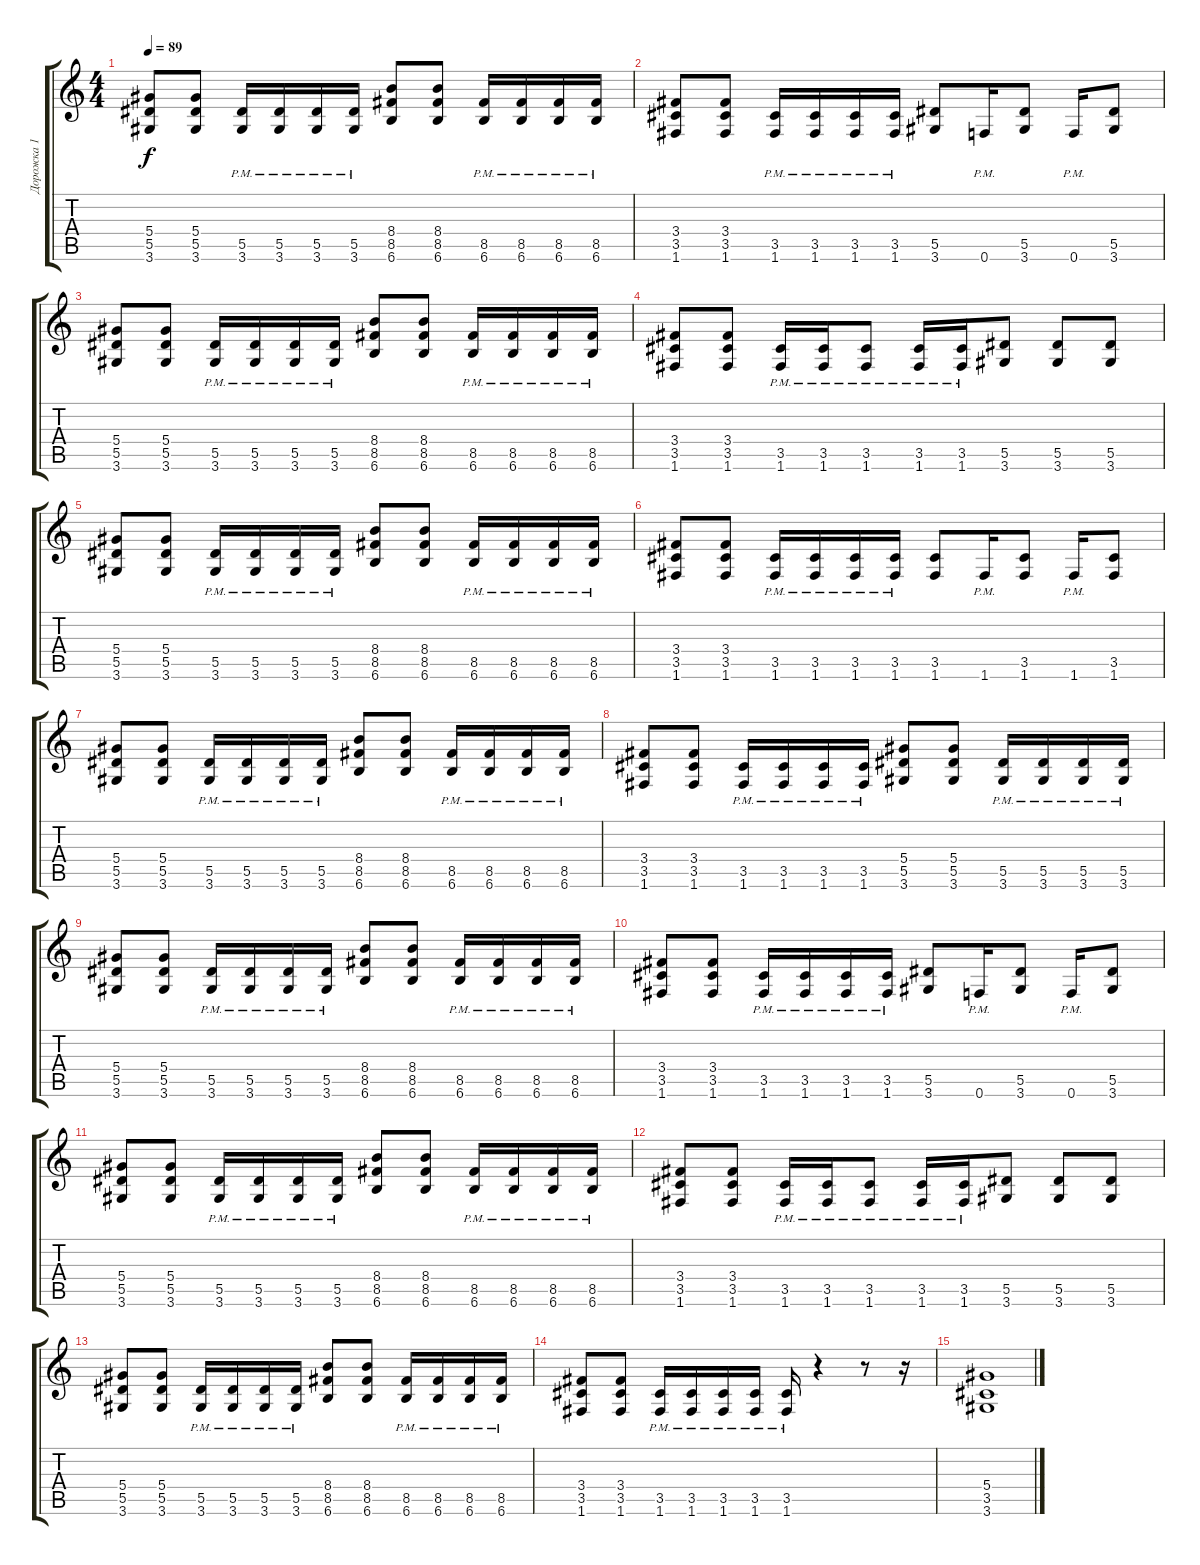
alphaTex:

\track ("Дорожка 1" "Дорожка 1") {instrument electricguitarclean}
\staff {score tabs}
\tuning (F4 C4 Ab3 Eb3 Bb2 F2) {hide}
\ts (4 4)
\tempo 89
\clef g2
\ks c
(5.4 5.5 3.6).8{dy f} (5.4 5.5 3.6).8 (5.5{pm} 3.6{pm}).16 (5.5{pm} 3.6{pm}).16 (5.5{pm} 3.6{pm}).16 (5.5{pm} 3.6{pm}).16 (8.4 8.5 6.6).8 (8.4 8.5 6.6).8 (8.5{pm} 6.6{pm}).16 (8.5{pm} 6.6{pm}).16 (8.5{pm} 6.6{pm}).16 (8.5{pm} 6.6{pm}).16 |
(3.4 3.5 1.6).8 (3.4 3.5 1.6).8 (3.5{pm} 1.6{pm}).16 (3.5{pm} 1.6{pm}).16 (3.5{pm} 1.6{pm}).16 (3.5{pm} 1.6{pm}).16 (5.5 3.6).8 0.6{pm}.16 (5.5 3.6).8 0.6{pm}.16 (5.5 3.6).8 |
(5.4 5.5 3.6).8 (5.4 5.5 3.6).8 (5.5{pm} 3.6{pm}).16 (5.5{pm} 3.6{pm}).16 (5.5{pm} 3.6{pm}).16 (5.5{pm} 3.6{pm}).16 (8.4 8.5 6.6).8 (8.4 8.5 6.6).8 (8.5{pm} 6.6{pm}).16 (8.5{pm} 6.6{pm}).16 (8.5{pm} 6.6{pm}).16 (8.5{pm} 6.6{pm}).16 |
(3.4 3.5 1.6).8 (3.4 3.5 1.6).8 (3.5{pm} 1.6{pm}).16 (3.5{pm} 1.6{pm}).16 (3.5{pm} 1.6{pm}).8 (3.5{pm} 1.6{pm}).16 (3.5{pm} 1.6{pm}).16 (5.5 3.6).8 (5.5 3.6).8 (5.5 3.6).8 |
(5.4 5.5 3.6).8 (5.4 5.5 3.6).8 (5.5{pm} 3.6{pm}).16 (5.5{pm} 3.6{pm}).16 (5.5{pm} 3.6{pm}).16 (5.5{pm} 3.6{pm}).16 (8.4 8.5 6.6).8 (8.4 8.5 6.6).8 (8.5{pm} 6.6{pm}).16 (8.5{pm} 6.6{pm}).16 (8.5{pm} 6.6{pm}).16 (8.5{pm} 6.6{pm}).16 |
(3.4 3.5 1.6).8 (3.4 3.5 1.6).8 (3.5{pm} 1.6{pm}).16 (3.5{pm} 1.6{pm}).16 (3.5{pm} 1.6{pm}).16 (3.5{pm} 1.6{pm}).16 (3.5 1.6).8 1.6{pm}.16 (3.5 1.6).8 1.6{pm}.16 (3.5 1.6).8 |
(5.4 5.5 3.6).8 (5.4 5.5 3.6).8 (5.5{pm} 3.6{pm}).16 (5.5{pm} 3.6{pm}).16 (5.5{pm} 3.6{pm}).16 (5.5{pm} 3.6{pm}).16 (8.4 8.5 6.6).8 (8.4 8.5 6.6).8 (8.5{pm} 6.6{pm}).16 (8.5{pm} 6.6{pm}).16 (8.5{pm} 6.6{pm}).16 (8.5{pm} 6.6{pm}).16 |
(3.4 3.5 1.6).8 (3.4 3.5 1.6).8 (3.5{pm} 1.6{pm}).16 (3.5{pm} 1.6{pm}).16 (3.5{pm} 1.6{pm}).16 (3.5{pm} 1.6{pm}).16 (5.4 5.5 3.6).8 (5.4 5.5 3.6).8 (5.5{pm} 3.6{pm}).16 (5.5{pm} 3.6{pm}).16 (5.5{pm} 3.6{pm}).16 (5.5{pm} 3.6{pm}).16 |
(5.4 5.5 3.6).8 (5.4 5.5 3.6).8 (5.5{pm} 3.6{pm}).16 (5.5{pm} 3.6{pm}).16 (5.5{pm} 3.6{pm}).16 (5.5{pm} 3.6{pm}).16 (8.4 8.5 6.6).8 (8.4 8.5 6.6).8 (8.5{pm} 6.6{pm}).16 (8.5{pm} 6.6{pm}).16 (8.5{pm} 6.6{pm}).16 (8.5{pm} 6.6{pm}).16 |
(3.4 3.5 1.6).8 (3.4 3.5 1.6).8 (3.5{pm} 1.6{pm}).16 (3.5{pm} 1.6{pm}).16 (3.5{pm} 1.6{pm}).16 (3.5{pm} 1.6{pm}).16 (5.5 3.6).8 0.6{pm}.16 (5.5 3.6).8 0.6{pm}.16 (5.5 3.6).8 |
(5.4 5.5 3.6).8 (5.4 5.5 3.6).8 (5.5{pm} 3.6{pm}).16 (5.5{pm} 3.6{pm}).16 (5.5{pm} 3.6{pm}).16 (5.5{pm} 3.6{pm}).16 (8.4 8.5 6.6).8 (8.4 8.5 6.6).8 (8.5{pm} 6.6{pm}).16 (8.5{pm} 6.6{pm}).16 (8.5{pm} 6.6{pm}).16 (8.5{pm} 6.6{pm}).16 |
(3.4 3.5 1.6).8 (3.4 3.5 1.6).8 (3.5{pm} 1.6{pm}).16 (3.5{pm} 1.6{pm}).16 (3.5{pm} 1.6{pm}).8 (3.5{pm} 1.6{pm}).16 (3.5{pm} 1.6{pm}).16 (5.5 3.6).8 (5.5 3.6).8 (5.5 3.6).8 |
(5.4 5.5 3.6).8 (5.4 5.5 3.6).8 (5.5{pm} 3.6{pm}).16 (5.5{pm} 3.6{pm}).16 (5.5{pm} 3.6{pm}).16 (5.5{pm} 3.6{pm}).16 (8.4 8.5 6.6).8 (8.4 8.5 6.6).8 (8.5{pm} 6.6{pm}).16 (8.5{pm} 6.6{pm}).16 (8.5{pm} 6.6{pm}).16 (8.5{pm} 6.6{pm}).16 |
(3.4 3.5 1.6).8 (3.4 3.5 1.6).8 (3.5{pm} 1.6{pm}).16 (3.5{pm} 1.6{pm}).16 (3.5{pm} 1.6{pm}).16 (3.5{pm} 1.6{pm}).16 (3.5{pm} 1.6{pm}).16 r.4 r.8 r.16 |
(5.4 3.5 3.6).1
